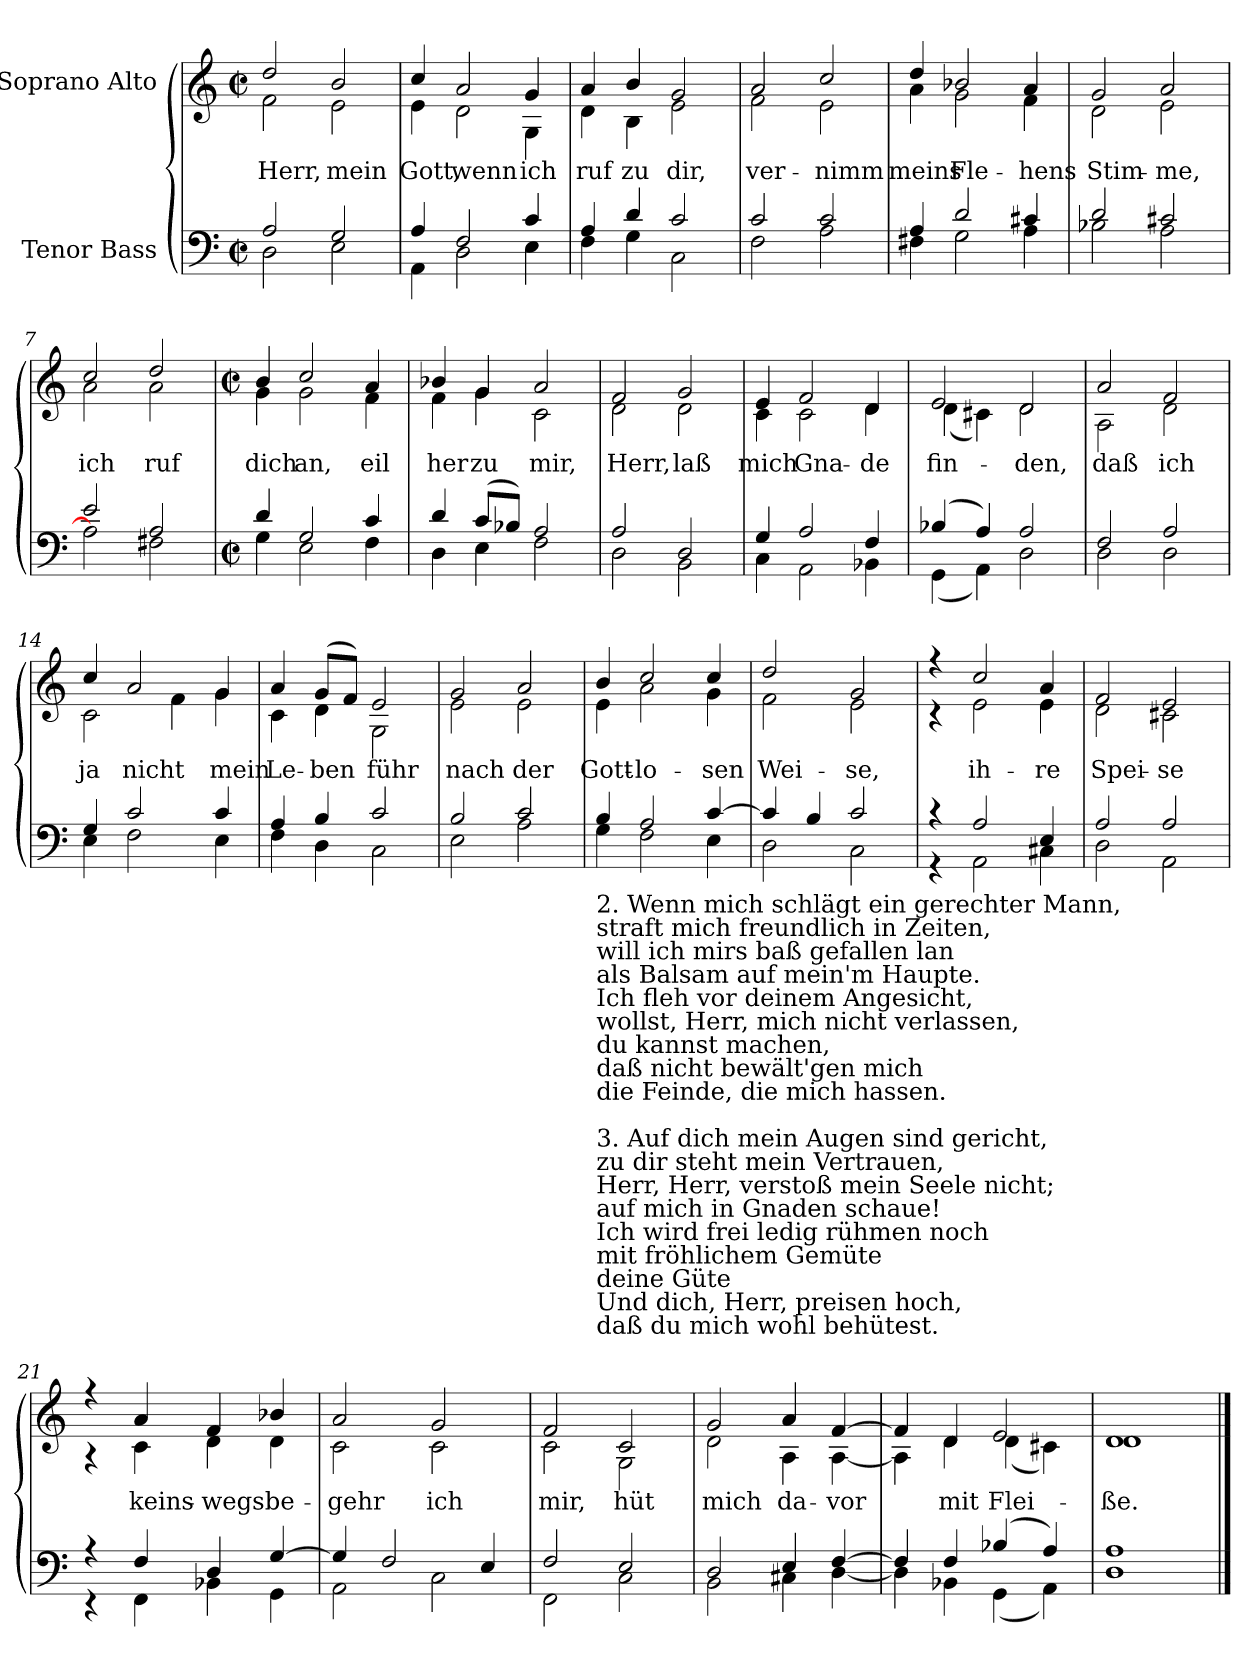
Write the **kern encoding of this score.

**kern	**kern	**text
*part2	*part1	*part1
*staff2	*staff1	*staff1
*I"Tenor Bass	*I"Soprano Alto	*
*clefF4	*clefG2	*
*k[]	*k[]	*
*C:	*C:	*
*M2/2	*M2/2	*
*met(c|)	*met(c|)	*
=1	=1	=1
*^	*	*
!	!	!LO:TX:a:cj:t=Cornelius Becker\n(1561-1604)	!
!	!	!LO:TX:a:cj:t=Psalm 141, SWV 246	!
!	!	!LO:TX:a:cj:t=Heinrich Schütz\n(1585-1672)	!
!	!	!	!LO:LY:b
*	*	*^	*
2A/	2D\	2dd/	2f\	Herr,
!	!	!	!	!LO:LY:b
2G/	2E\	2b/	2e\	mein
=2	=2	=2	=2	=2
!	!	!	!	!LO:LY:b
4A/	4AA\	4cc/	4e\	Gott,
!	!	!	!	!LO:LY:b
2F/	2D\	2a/	2d\	wenn
!	!	!	!	!LO:LY:b
4c/	4E\	4g/	4G\	ich
=3	=3	=3	=3	=3
!	!	!	!	!LO:LY:b
4A/	4F\	4a/	4d\	ruf
!	!	!	!	!LO:LY:b
4d/	4G\	4b/	4B\	zu
!	!	!	!	!LO:LY:b
2c/	2C\	2g/	2e\	dir,
=4	=4	=4	=4	=4
!	!	!	!	!LO:LY:b
2c/	2F\	2a/	2f\	ver-
!	!	!	!	!LO:LY:b
2c/	2A\	2cc/	2e\	-nimm
=5	=5	=5	=5	=5
!	!	!	!	!LO:LY:b
4A/	4F#X\	4dd/	4a\	meins
!	!	!	!	!LO:LY:b
2d/	2G\	2b-X/	2g\	Fle-
!	!	!	!	!LO:LY:b
4c#X/	4A\	4a/	4f\	-hens
=6	=6	=6	=6	=6
!	!	!	!	!LO:LY:b
2d/	2B-X\	2g/	2d\	Stim-
!	!	!	!	!LO:LY:b
2c#X/	2A\	2a/	2e\	-me,
=7	=7	=7	=7	=7
!	!	!	!	!LO:LY:b
2e/	2A\]	2cc/	2a\	ich
!	!	!	!	!LO:LY:b
2A/	2F#X\	2dd/	2a\	ruf
!!LO:LB:g=z	!!
=8	=8	=8	=8	=8
*M2/2	*	*M2/2	*	*
*met(c|)	*	*met(c|)	*	*
!	!	!	!	!LO:LY:b
4d/	4G\	4b/	4g\	dich
!	!	!	!	!LO:LY:b
2G/	2E\	2cc/	2g\	an,
!	!	!	!	!LO:LY:b
4c/	4F\	4a/	4f\	eil
=9	=9	=9	=9	=9
!	!	!	!	!LO:LY:b
4d/	4D\	4b-X/	4f\	her
!	!	!	!	!LO:LY:b
(>8c/L	4E\	4g/	4g\	zu
8B-X/J)	.	.	.	.
!	!	!	!	!LO:LY:b
2A/	2F\	2a/	2c\	mir,
=10	=10	=10	=10	=10
!	!	!	!	!LO:LY:b
2A/	2D\	2f/	2d\	Herr,
!	!	!	!	!LO:LY:b
2D/	2BB\	2g/	2d\	laß
=11	=11	=11	=11	=11
!	!	!	!	!LO:LY:b
4G/	4C\	4e/	4c\	mich
!	!	!	!	!LO:LY:b
2A/	2AA\	2f/	2c\	Gna-
!	!	!	!	!LO:LY:b
4F/	4BB-X\	4d/	4d\	-de
=12	=12	=12	=12	=12
!	!	!	!	!LO:LY:b
(>4B-X/	(<4GG\	2e/	(<4d\	fin-
4A/)	4AA\)	.	4c#X\)	.
!	!	!	!	!LO:LY:b
2A/	2D\	2d/	2d\	-den,
=13	=13	=13	=13	=13
!	!	!	!	!LO:LY:b
2F/	2D\	2a/	2A\	daß
!	!	!	!	!LO:LY:b
2A/	2D\	2f/	2d\	ich
=14	=14	=14	=14	=14
!	!	!	!	!LO:LY:b
4G/	4E\	4cc/	2c\	ja
!	!	!	!	!LO:LY:b
2c/	2F\	2a/	.	nicht
.	.	.	4f\	.
!	!	!	!	!LO:LY:b
4c/	4E\	4g/	4g\	mein
=15	=15	=15	=15	=15
!	!	!	!	!LO:LY:b
4A/	4F\	4a/	4c\	Le-
!	!	!	!	!LO:LY:b
4B/	4D\	(>8g/L	4d\	-ben
.	.	8f/J)	.	.
!	!	!	!	!LO:LY:b
2c/	2C\	2e/	2G\	führ
=16	=16	=16	=16	=16
!	!	!	!	!LO:LY:b
2B/	2E\	2g/	2e\	nach
!	!	!	!	!LO:LY:b
2c/	2A\	2a/	2e\	der
!!LO:LB:g=z	!!
=17	=17	=17	=17	=17
!LO:TX:b:t=2. Wenn mich schlägt ein gerechter Mann,\nstraft mich freundlich in Zeiten,\nwill ich mirs baß gefallen lan \nals Balsam auf mein'm Haupte.\nIch fleh vor deinem Angesicht, \nwollst, Herr, mich nicht verlassen,\ndu kannst machen, \ndaß nicht bewält'gen mich\ndie Feinde, die mich hassen.\n\n3. Auf dich mein Augen sind gericht, \nzu dir steht mein Vertrauen,\nHerr, Herr, verstoß mein Seele nicht; \nauf mich in Gnaden schaue!\nIch wird frei ledig rühmen noch \nmit fröhlichem Gemüte \ndeine Güte \nUnd dich, Herr, preisen hoch, \ndaß du mich wohl behütest.	!	!	!	!
!	!	!	!	!LO:LY:b
4B/	4G\	4b/	4e\	Gott-
!	!	!	!	!LO:LY:b
2A/	2F\	2cc/	2a\	-lo-
!	!	!	!	!LO:LY:b
[4c/	4E\	4cc/	4g\	-sen
=18	=18	=18	=18	=18
!	!	!	!	!LO:LY:b
4c/]	2D\	2dd/	2f\	Wei-
4B/	.	.	.	.
!	!	!	!	!LO:LY:b
2c/	2C\	2g/	2e\	-se,
=19	=19	=19	=19	=19
4r	4r	4r	4r	.
!	!	!	!	!LO:LY:b
2A/	2AA\	2cc/	2e\	ih-
!	!	!	!	!LO:LY:b
4E/	4C#X\	4a/	4e\	-re
=20	=20	=20	=20	=20
!	!	!	!	!LO:LY:b
2A/	2D\	2f/	2d\	Spei-
!	!	!	!	!LO:LY:b
2A/	2AA\	2e/	2c#X\	-se
=21	=21	=21	=21	=21
4r	4r	4r	4r	.
!	!	!	!	!LO:LY:b
4F/	4FF\	4a/	4c\	keins-
!	!	!	!	!LO:LY:b
4D/	4BB-X\	4f/	4d\	-wegs
!	!	!	!	!LO:LY:b
[4G/	4GG\	4b-X/	4d\	be-
=22	=22	=22	=22	=22
!	!	!	!	!LO:LY:b
4G/]	2AA\	2a/	2c\	-gehr
2F/	.	.	.	.
!	!	!	!	!LO:LY:b
.	2C\	2g/	2c\	ich
4E/	.	.	.	.
=23	=23	=23	=23	=23
!	!	!	!	!LO:LY:b
2F/	2FF\	2f/	2c\	mir,
!	!	!	!	!LO:LY:b
2E/	2C\	2c/	2G\	hüt
=24	=24	=24	=24	=24
!	!	!	!	!LO:LY:b
2D/	2BB\	2g/	2d\	mich
!	!	!	!	!LO:LY:b
4E/	4C#X\	4a/	4A\	da-
!	!	!	!	!LO:LY:b
[4F/	[4D\	[4f/	[4A\	-vor
=25	=25	=25	=25	=25
4F/]	4D\]	4f/]	4A\]	.
!	!	!	!	!LO:LY:b
4F/	4BB-X\	4d/	4d\	mit
!	!	!	!	!LO:LY:b
(>4B-X/	(<4GG\	2e/	(<4d\	Flei-
4A/)	4AA\)	.	4c#X\)	.
=26	=26	=26	=26	=26
!	!	!	!	!LO:LY:b
1A/	1D\	1d/	1d\	-ße.
*v	*v	*	*	*
*	*v	*v	*
==	==	==
*-	*-	*-
